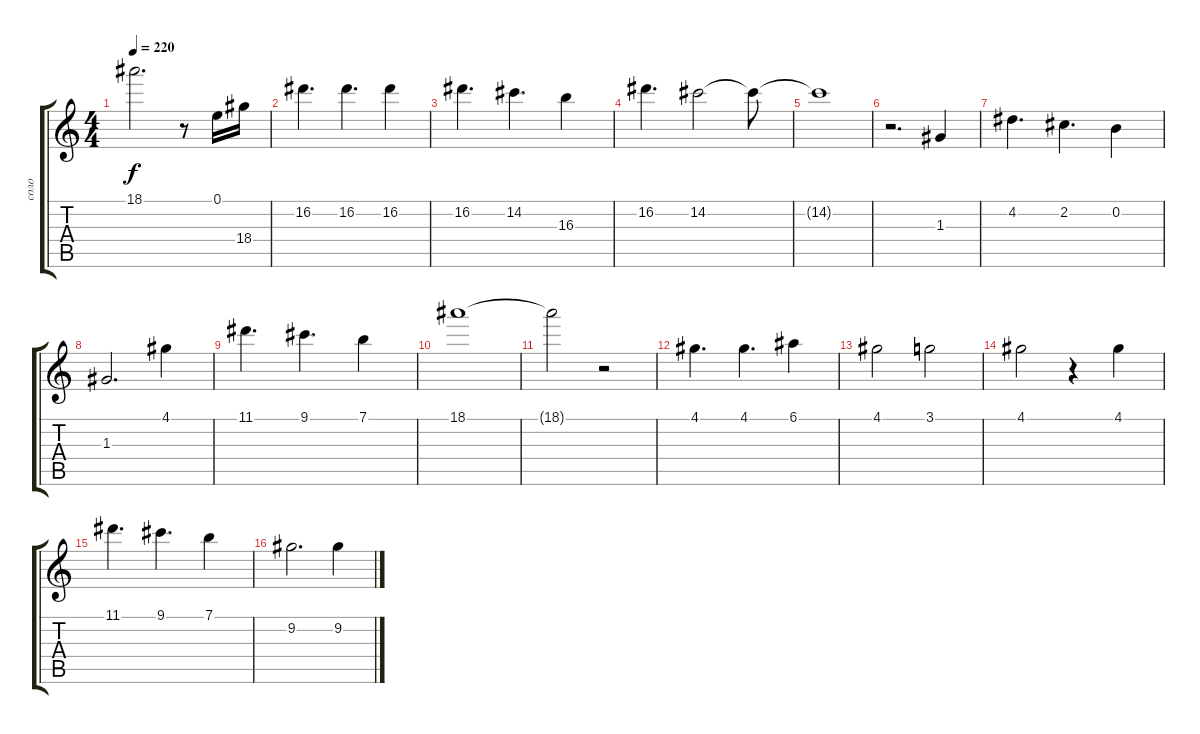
\track ("соло" "соло") {instrument distortionguitar}
\staff {score tabs}
\tuning (E4 B3 G3 D3 A2 E2) {hide}
\ts (4 4)
\tempo 220
\clef g2
\ks c
18.1{t}.2{d dy f} r.8 0.1.16 18.4.16 |
16.2.4{d} 16.2.4{d} 16.2.4 |
16.2.4{d} 14.2.4{d} 16.3.4 |
16.2.4{d} 14.2.2 14.2{t}.8 |
14.2{t}.1 |
r.2{d} 1.3.4 |
4.2.4{d} 2.2.4{d} 0.2.4 |
1.3.2{d} 4.1.4 |
11.1.4{d} 9.1.4{d} 7.1.4 |
18.1.1 |
18.1{t}.2 r.2 |
4.1.4{d} 4.1.4{d} 6.1.4 |
4.1.2 3.1.2 |
4.1.2 r.4 4.1.4 |
11.1.4{d} 9.1.4{d} 7.1.4 |
9.2.2{d} 9.2.4
